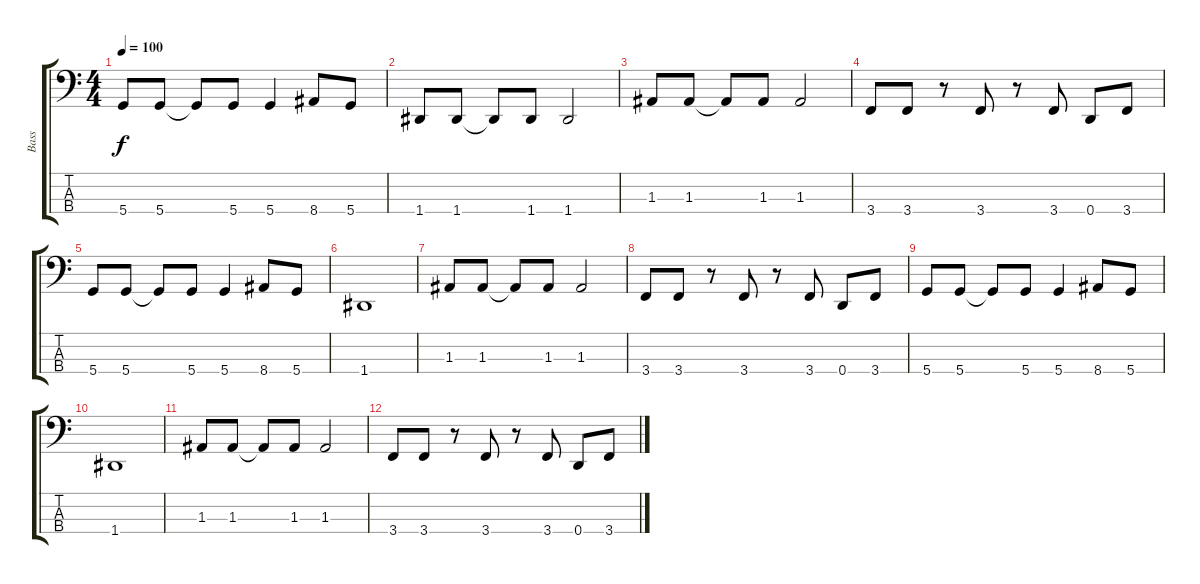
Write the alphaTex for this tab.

\track ("Bass" "Bass") {instrument electricbassfinger}
\staff {score tabs}
\tuning (G2 D2 A1 D1) {hide}
\ts (4 4)
\tempo 100
\clef f4
\ks c
5.4.8{dy f} 5.4.8 5.4{t}.8 5.4.8 5.4.4 8.4.8 5.4.8 |
1.4.8 1.4.8 1.4{t}.8 1.4.8 1.4.2 |
1.3.8 1.3.8 1.3{t}.8 1.3.8 1.3.2 |
3.4.8 3.4.8 r.8 3.4.8 r.8 3.4.8 0.4.8 3.4.8 |
5.4.8{volume 10} 5.4.8 5.4{t}.8 5.4.8 5.4.4 8.4.8 5.4.8 |
1.4.1 |
1.3.8{volume 7} 1.3.8 1.3{t}.8 1.3.8 1.3.2 |
3.4.8 3.4.8 r.8 3.4.8 r.8 3.4.8 0.4.8 3.4.8 |
5.4.8{volume 4} 5.4.8 5.4{t}.8 5.4.8 5.4.4 8.4.8 5.4.8 |
1.4.1 |
1.3.8{volume 0} 1.3.8 1.3{t}.8 1.3.8 1.3.2 |
3.4.8 3.4.8 r.8 3.4.8 r.8 3.4.8 0.4.8 3.4.8
